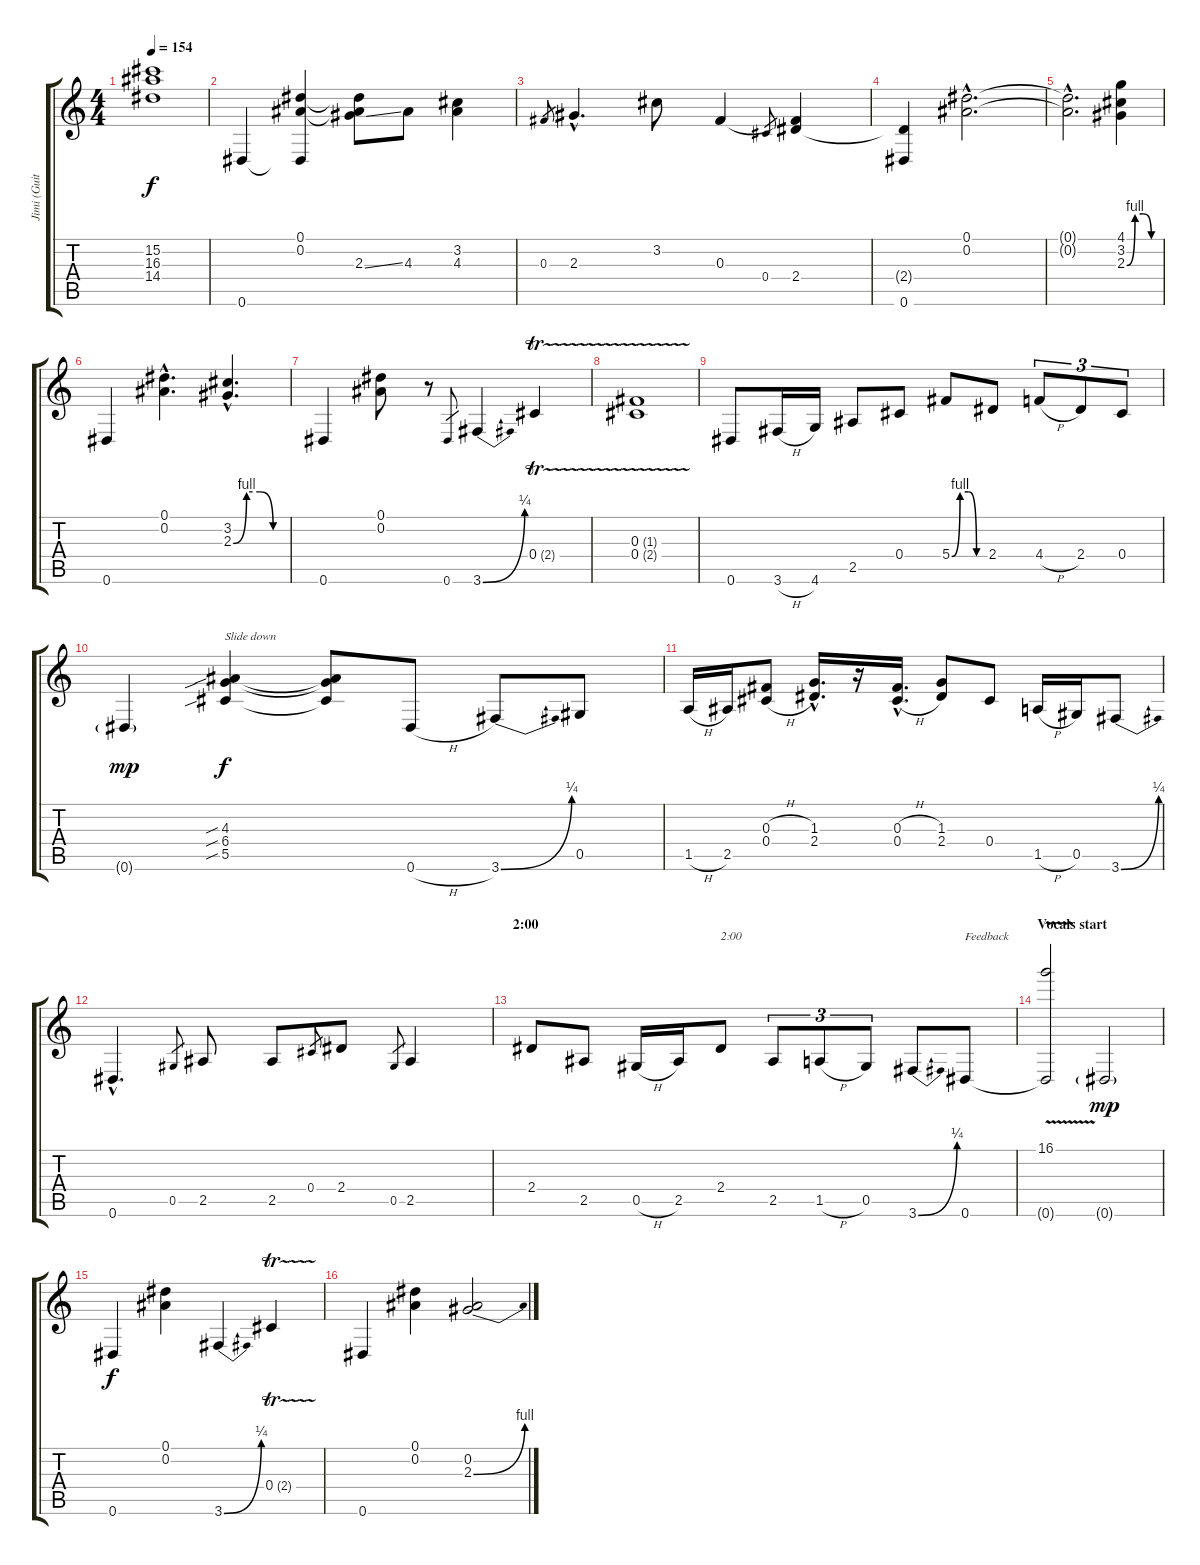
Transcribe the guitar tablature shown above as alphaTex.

\track ("Jimi (Guitar)" "Jimi (Guit") {instrument overdrivenguitar}
\staff {score tabs}
\tuning (Eb4 Bb3 Gb3 Db3 Ab2 Eb2) {hide}
\ts (4 4)
\tempo 154
\clef g2
\ks c
(15.2{t} 16.3{t} 14.4{t}).1{dy f} |
0.6.4 (0.1 0.2 0.6{t}).4 (0.1{t} 0.2{t} 2.3{ss}).8 4.3.8 (3.2 4.3).4 |
0.3.8{gr} 2.3{hac}.4{d} 3.2.8 0.3.4 0.4.8{gr} (0.3{t} 2.4).4 |
(2.4{t} 0.6).4 (0.1{hac} 0.2{hac}).2{d} |
(0.1{hac t} 0.2{hac t}).2{d} (4.1 3.2 2.3{be (custom 0 0 15 4 30 4 45 0 60 0)}).4 |
0.6.4 (0.1{hac} 0.2{hac}).4{d} (3.2{hac} 2.3{be (custom 0 0 15 4 30 4 45 0 60 0) hac}).4{d} |
0.6.4 (0.1 0.2).8 r.8 0.6.8{gr} 3.6{be (bend 0 0 60 1)}.4 0.4{tr (2 16)}.4 |
(0.3{tr (1 16)} 0.4{tr (2 16)}).1 |
0.6.8 3.6{h}.16 4.6.16 2.5.8 0.4.8 5.4{be (custom 0 0 15 4 30 4 45 0 60 0)}.8 2.4.8 4.4{h}.8{tu (3 2)} 2.4.8{tu (3 2)} 0.4.8{tu (3 2)} |
0.6{g}.4{dy mp} (4.3{sib} 6.4{sib} 5.5{sib}).4{txt "Slide down" dy f} (4.3{t} 6.4{t} 5.5{t}).8 0.6{h}.8 3.6{be (bend 0 0 60 1)}.8 0.5.8 |
1.5{h}.16 2.5.16 (0.3{h} 0.4{h}).8 (1.3{hac} 2.4{hac}).16{d} r.16 (0.3{h hac} 0.4{h hac}).16{d} (1.3 2.4).8 0.4.8 1.5{h}.16 0.5.16 3.6{be (bend 0 0 60 1)}.8 |
0.6{hac}.4{d} 0.5.8{gr} 2.5.8 2.5.8 0.4.8{gr} 2.4.8 0.5.8{gr} 2.5.4 |
\section ("" "2:00")
2.4.8 2.5.8 0.5{h}.16 2.5.16 2.4.8{txt "2:00"} 2.5.8{tu (3 2)} 1.5{h}.8{tu (3 2)} 0.5.8{tu (3 2)} 3.6{be (bend 0 0 60 1)}.8 0.6.8{txt "Feedback"} |
\section ("" "Vocals start")
(16.1{v} 0.6{t}).2 0.6{g}.2{dy mp} |
0.6.4{dy f} (0.1 0.2).4 3.6{be (bend 0 0 60 1)}.4 0.4{tr (2 16)}.4 |
0.6.4 (0.1 0.2).4 (0.2 2.3{be (bend 0 0 60 4)}).2
